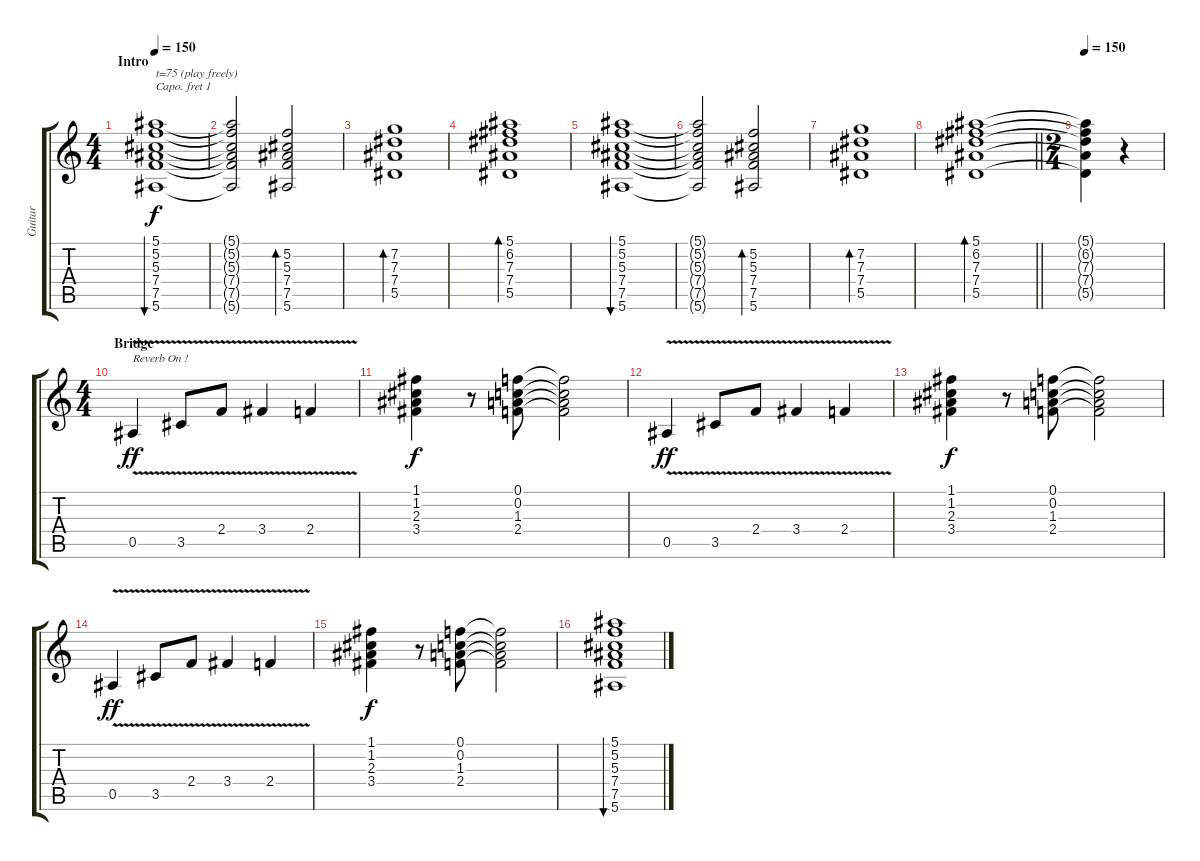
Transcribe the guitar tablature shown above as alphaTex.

\track ("Guitar" "Guitar") {instrument electricguitarclean}
\staff {score tabs}
\capo 1
\tuning (E4 B3 G3 D3 A2 E2) {hide}
\ts (4 4)
\section ("" "Intro")
\tempo 150
\tempo 100
\tempo 150
\clef g2
\ks c
(5.1 5.2 5.3 7.4 7.5 5.6).1{bu 480 txt "t=75 (play freely)" dy f instrument electricguitarclean} |
(5.1{t} 5.2{t} 5.3{t} 7.4{t} 7.5{t} 5.6{t}).2 (5.2 5.3 7.4 7.5 5.6).2{bd 240} |
(7.2 7.3 7.4 5.5).1{bd 240} |
(5.1 6.2 7.3 7.4 5.5).1{bd 240} |
(5.1 5.2 5.3 7.4 7.5 5.6).1{bu 480} |
(5.1{t} 5.2{t} 5.3{t} 7.4{t} 7.5{t} 5.6{t}).2 (5.2 5.3 7.4 7.5 5.6).2{bd 240} |
(7.2 7.3 7.4 5.5).1{bd 240} |
\barLineRight lightlight
(5.1 6.2 7.3 7.4 5.5).1{bd 240} |
\ts (2 4)
\tempo 150
(5.1{t} 6.2{t} 7.3{t} 7.4{t} 5.5{t}).4 r.4 |
\ts (4 4)
\section ("" "Bridge")
0.5{v}.4{txt "Reverb On !" dy ff} 3.5{v}.8 2.4{v}.8 3.4{v}.4 2.4{v}.4 |
(1.1 1.2 2.3 3.4).4{dy f} r.8 (0.1 0.2 1.3 2.4).8 (0.1{t} 0.2{t} 1.3{t} 2.4{t}).2 |
0.5{v}.4{dy ff} 3.5{v}.8 2.4{v}.8 3.4{v}.4 2.4{v}.4 |
(1.1 1.2 2.3 3.4).4{dy f} r.8 (0.1 0.2 1.3 2.4).8 (0.1{t} 0.2{t} 1.3{t} 2.4{t}).2 |
0.5{v}.4{dy ff} 3.5{v}.8 2.4{v}.8 3.4{v}.4 2.4{v}.4 |
(1.1 1.2 2.3 3.4).4{dy f} r.8 (0.1 0.2 1.3 2.4).8 (0.1{t} 0.2{t} 1.3{t} 2.4{t}).2 |
(5.1 5.2 5.3 7.4 7.5 5.6).1{bu 240}
